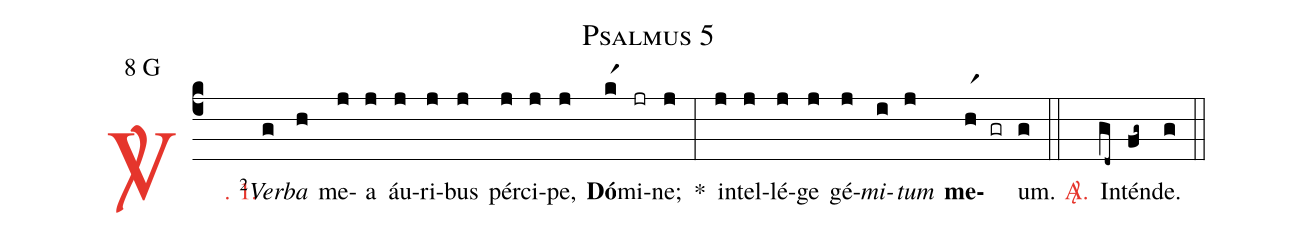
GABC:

name: Psalmus 5;
mode: 8;
mode-differentia: G;
%%
(c4)

<c><sp>V/</sp>. 1.</c>() <v>\VSup{2}</v><i>Ver</i>(g)<i>ba</i>(h) me(j)a(j) áu(j)ri(j)bus(j) pér(j)ci(j)pe,(j) <b>Dó</b>(kr1)mi(jr)ne;(j) *(:) in(j)tel(j)lé(j)ge(j) gé(j)<i>mi</i>(i)<i>tum</i>(j) <b>me</b>(hr1 gr)um.(g) (::)

<nlba><c><sp>A/</sp>.</c>() In</nlba>(gd~)tén(fg~)de.(g) (::)
